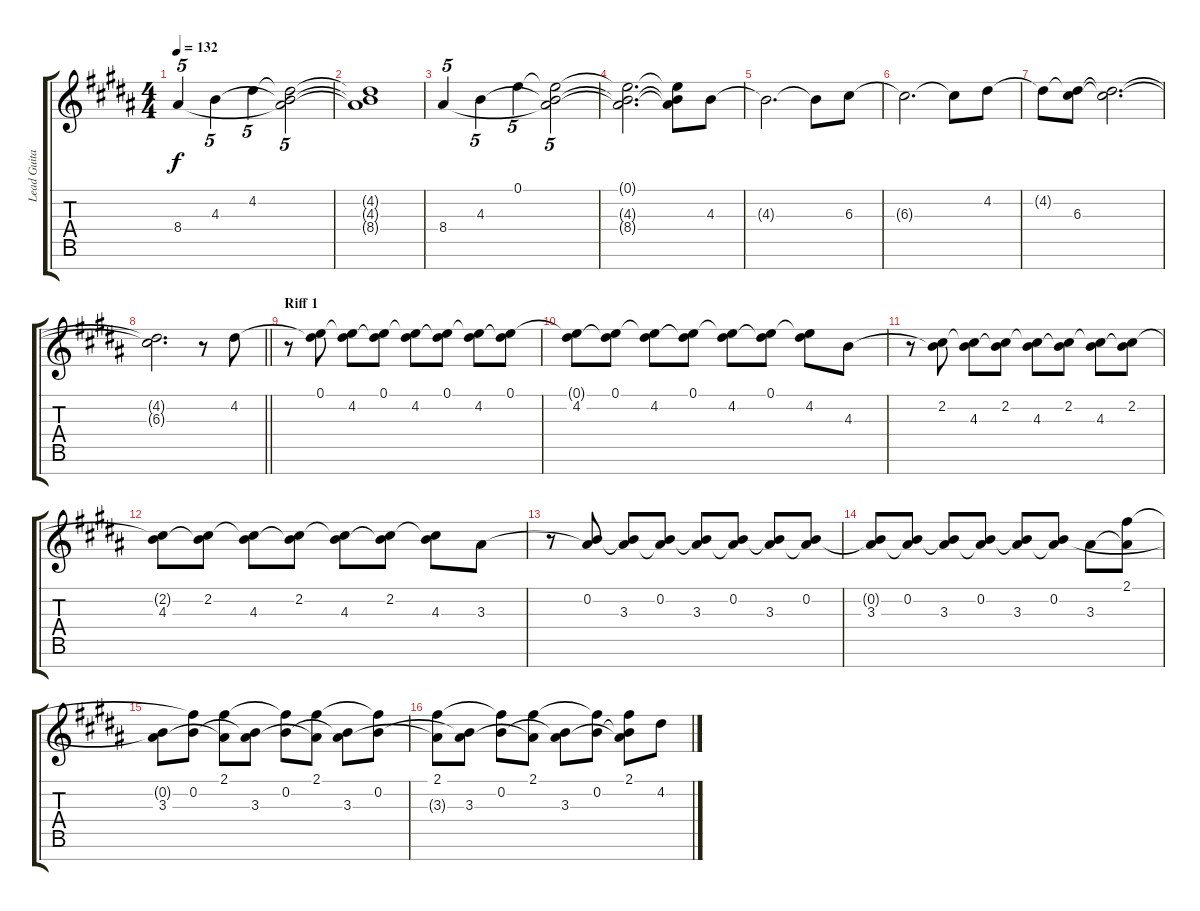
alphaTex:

\track ("Lead Guitar" "Lead Guita") {instrument distortionguitar}
\staff {score tabs}
\tuning (E4 B3 G3 D3 A2 E2 B1) {hide}
\ts (4 4)
\tempo 132
\clef g2
\ks b
8.4.4{tu (5 4) dy f} 4.3.4{tu (5 4)} 4.2.4{tu (5 4)} (4.2{t} 4.3{t} 8.4{t}).2{tu (5 4)} |
(4.2{t} 4.3{t} 8.4{t}).1 |
8.4.4{tu (5 4)} 4.3.4{tu (5 4)} 0.1.4{tu (5 4)} (0.1{t} 4.3{t} 8.4{t}).2{tu (5 4)} |
(0.1{t} 4.3{t} 8.4{t}).2{d} (0.1{t} 4.3{t} 8.4{t}).8 4.3.8 |
4.3{t}.2{d} 4.3{t}.8 6.3.8 |
6.3{t}.2{d} 6.3{t}.8 4.2.8 |
4.2{t}.8 (4.2{t} 6.3).8 (4.2{t} 6.3{t}).2{d} |
\barLineRight lightlight
(4.2{t} 6.3{t}).2{d} r.8 4.2.8{instrument distortionguitar} |
\section ("" "Riff 1")
r.8 (0.1 4.2{t}).8 (0.1{t} 4.2).8 (0.1 4.2{t}).8 (0.1{t} 4.2).8 (0.1 4.2{t}).8 (0.1{t} 4.2).8 (0.1 4.2{t}).8 |
(0.1{t} 4.2).8 (0.1 4.2{t}).8 (0.1{t} 4.2).8 (0.1 4.2{t}).8 (0.1{t} 4.2).8 (0.1 4.2{t}).8 (0.1{t} 4.2).8 4.3.8 |
r.8 (2.2 4.3{t}).8 (2.2{t} 4.3).8 (2.2 4.3{t}).8 (2.2{t} 4.3).8 (2.2 4.3{t}).8 (2.2{t} 4.3).8 (2.2 4.3{t}).8 |
(2.2{t} 4.3).8 (2.2 4.3{t}).8 (2.2{t} 4.3).8 (2.2 4.3{t}).8 (2.2{t} 4.3).8 (2.2 4.3{t}).8 (2.2{t} 4.3).8 3.3.8 |
r.8 (0.2 3.3{t}).8 (0.2{t} 3.3).8 (0.2 3.3{t}).8 (0.2{t} 3.3).8 (0.2 3.3{t}).8 (0.2{t} 3.3).8 (0.2 3.3{t}).8 |
(0.2{t} 3.3).8 (0.2 3.3{t}).8 (0.2{t} 3.3).8 (0.2 3.3{t}).8 (0.2{t} 3.3).8 (0.2 3.3{t}).8 3.3.8 (2.1 3.3{t}).8 |
(0.2{t} 3.3).8 (2.1{t} 0.2).8 (2.1 3.3{t}).8 (0.2{t} 3.3).8 (2.1{t} 0.2).8 (2.1 3.3{t}).8 (0.2{t} 3.3).8 (2.1{t} 0.2).8 |
(2.1 3.3{t}).8 (0.2{t} 3.3).8 (2.1{t} 0.2).8 (2.1 3.3{t}).8 (0.2{t} 3.3).8 (2.1{t} 0.2).8 (2.1 0.2{t} 3.3{t}).8 4.2.8
